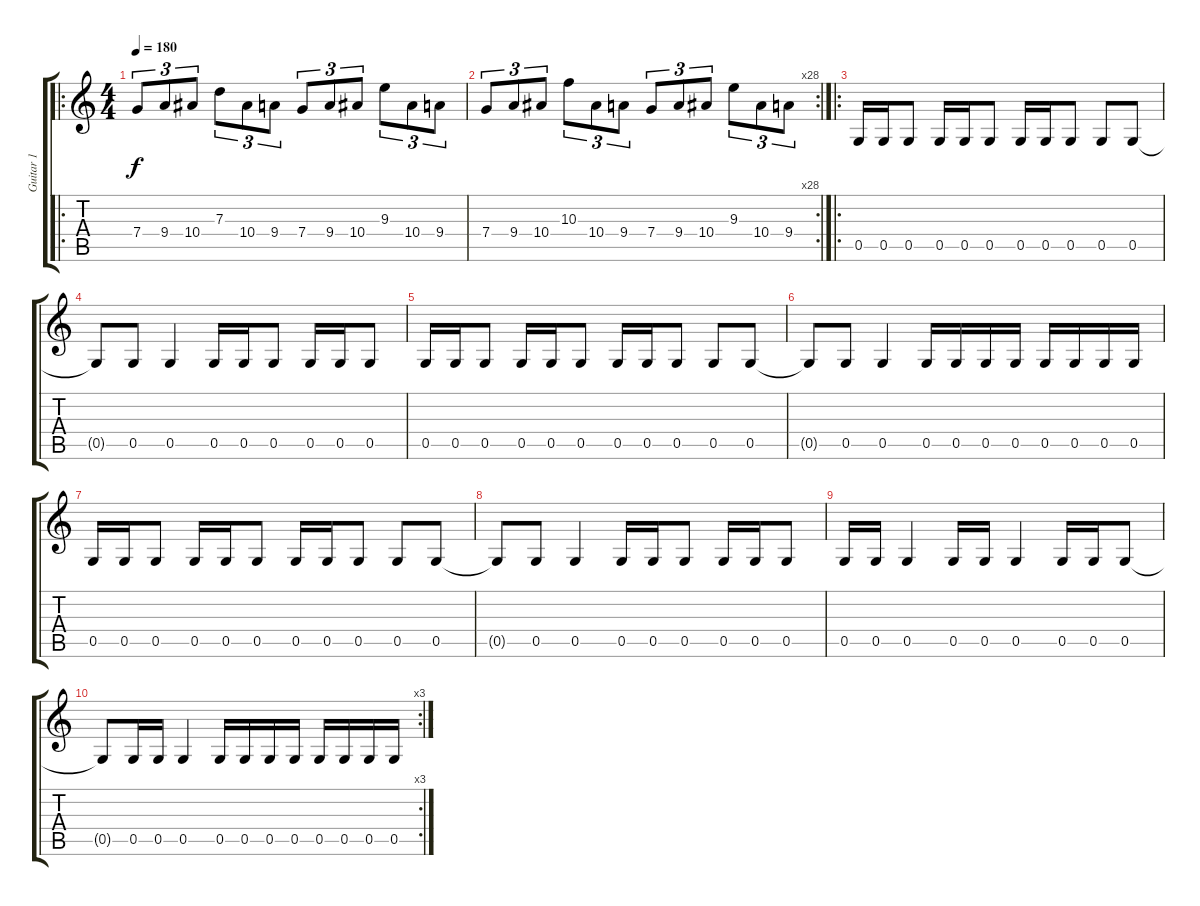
\track ("Guitar 1" "Guitar 1") {instrument overdrivenguitar}
\staff {score tabs}
\tuning (E4 C4 G3 C3 G2 C2) {hide}
\ro
\ts (4 4)
\tempo 180
\clef g2
\ks c
7.4.8{tu (3 2) dy f} 9.4.8{tu (3 2)} 10.4.8{tu (3 2)} 7.3.8{tu (3 2)} 10.4.8{tu (3 2)} 9.4.8{tu (3 2)} 7.4.8{tu (3 2)} 9.4.8{tu (3 2)} 10.4.8{tu (3 2)} 9.3.8{tu (3 2)} 10.4.8{tu (3 2)} 9.4.8{tu (3 2)} |
\rc 28
7.4.8{tu (3 2)} 9.4.8{tu (3 2)} 10.4.8{tu (3 2)} 10.3.8{tu (3 2)} 10.4.8{tu (3 2)} 9.4.8{tu (3 2)} 7.4.8{tu (3 2)} 9.4.8{tu (3 2)} 10.4.8{tu (3 2)} 9.3.8{tu (3 2)} 10.4.8{tu (3 2)} 9.4.8{tu (3 2)} |
\ro
0.5.16 0.5.16 0.5.8 0.5.16 0.5.16 0.5.8 0.5.16 0.5.16 0.5.8 0.5.8 0.5.8 |
0.5{t}.8 0.5.8 0.5.4 0.5.16 0.5.16 0.5.8 0.5.16 0.5.16 0.5.8 |
0.5.16 0.5.16 0.5.8 0.5.16 0.5.16 0.5.8 0.5.16 0.5.16 0.5.8 0.5.8 0.5.8 |
0.5{t}.8 0.5.8 0.5.4 0.5.16 0.5.16 0.5.16 0.5.16 0.5.16 0.5.16 0.5.16 0.5.16 |
0.5.16 0.5.16 0.5.8 0.5.16 0.5.16 0.5.8 0.5.16 0.5.16 0.5.8 0.5.8 0.5.8 |
0.5{t}.8 0.5.8 0.5.4 0.5.16 0.5.16 0.5.8 0.5.16 0.5.16 0.5.8 |
0.5.16 0.5.16 0.5.4 0.5.16 0.5.16 0.5.4 0.5.16 0.5.16 0.5.8 |
\rc 3
0.5{t}.8 0.5.16 0.5.16 0.5.4 0.5.16 0.5.16 0.5.16 0.5.16 0.5.16 0.5.16 0.5.16 0.5.16
